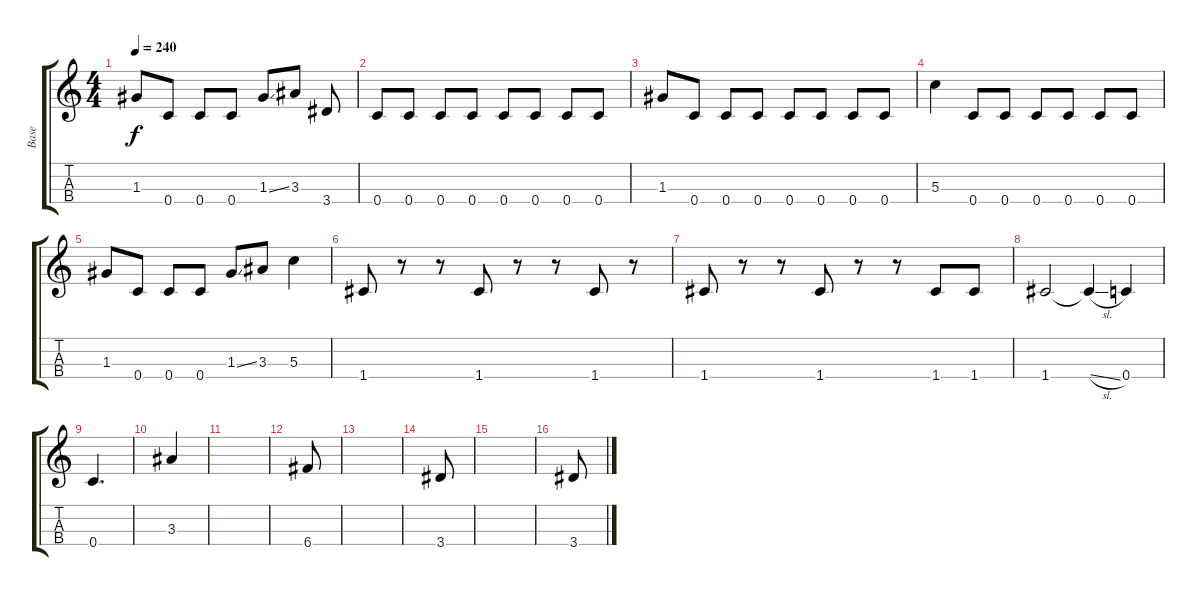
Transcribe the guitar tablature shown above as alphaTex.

\track ("Base" "Base") {instrument electricbasspick}
\staff {score tabs}
\tuning (F4 C4 G3 C3) {hide}
\ts (4 4)
\tempo 240
\clef g2
\ks c
1.3.8{dy f} 0.4.8 0.4.8 0.4.8 1.3{ss}.8 3.3.8 3.4.8 |
0.4.8 0.4.8 0.4.8 0.4.8 0.4.8 0.4.8 0.4.8 0.4.8 |
1.3.8 0.4.8 0.4.8 0.4.8 0.4.8 0.4.8 0.4.8 0.4.8 |
5.3.4 0.4.8 0.4.8 0.4.8 0.4.8 0.4.8 0.4.8 |
1.3.8 0.4.8 0.4.8 0.4.8 1.3{ss}.8 3.3.8 5.3.4 |
1.4.8 r.8 r.8 1.4.8 r.8 r.8 1.4.8 r.8 |
1.4.8 r.8 r.8 1.4.8 r.8 r.8 1.4.8 1.4.8 |
1.4.2 1.4{sl t}.4 0.4.4 |
0.4.4{d} |
3.3.4 |
|
6.4.8 |
|
3.4.8 |
|
3.4.8
